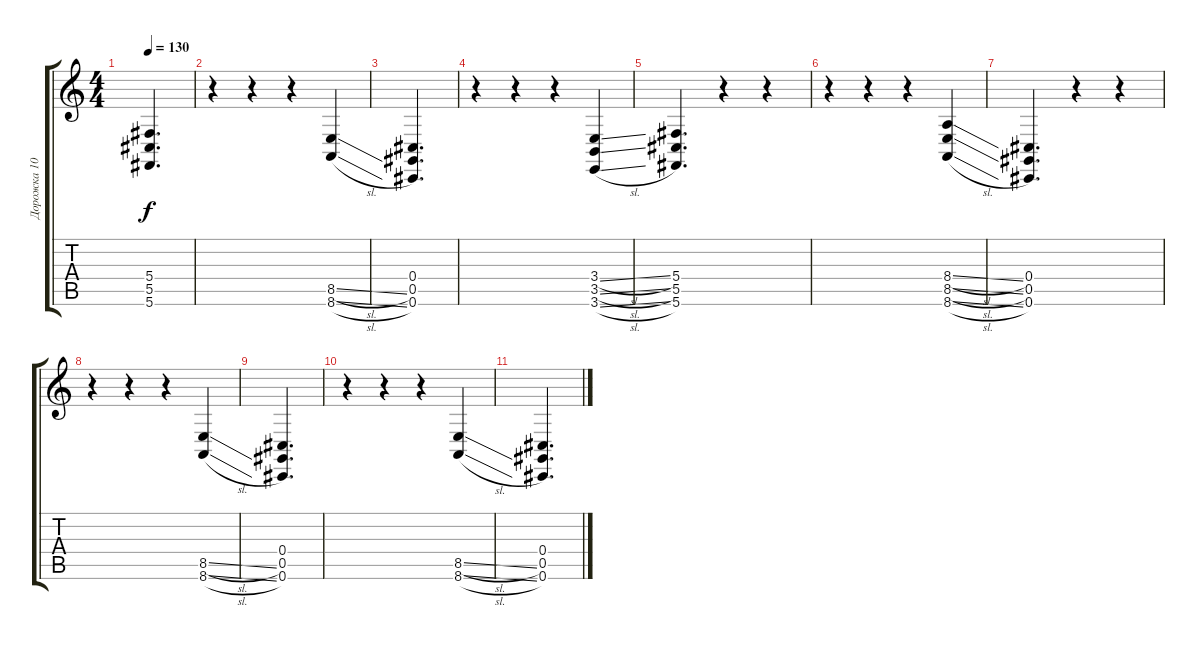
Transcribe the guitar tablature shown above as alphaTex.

\track ("Дорожка 10" "Дорожка 10") {instrument lead2sawtooth}
\staff {score tabs}
\tuning (Eb4 Bb3 Gb3 Db3 Ab2 Db2) {hide}
\ts (4 4)
\tempo 130
\clef g2
\ks c
(5.4 5.5 5.6).4{d dy f} |
r.4 r.4 r.4 (8.5{sl} 8.6{sl}).4 |
(0.4 0.5 0.6).4{d} |
r.4 r.4 r.4 (3.4{sl} 3.5{sl} 3.6{sl}).4 |
(5.4 5.5 5.6).4{d} r.4 r.4 |
r.4 r.4 r.4 (8.4{sl} 8.5{sl} 8.6{sl}).4 |
(0.4 0.5 0.6).4{d} r.4 r.4 |
r.4 r.4 r.4 (8.5{sl} 8.6{sl}).4 |
(0.4 0.5 0.6).4{d} |
r.4 r.4 r.4 (8.5{sl} 8.6{sl}).4 |
(0.4 0.5 0.6).4{d}
